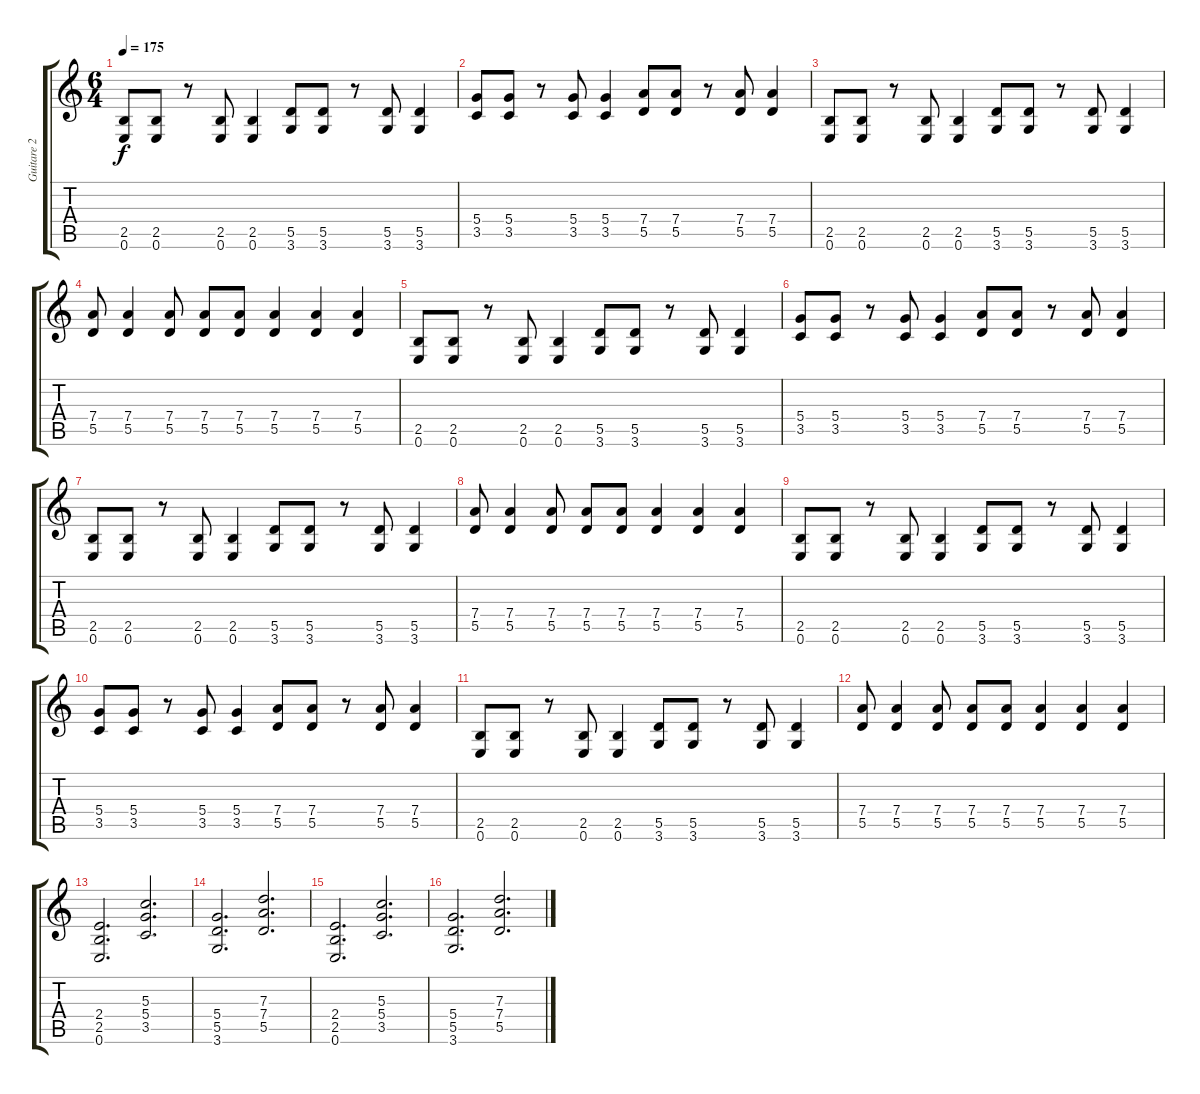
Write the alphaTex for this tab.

\track ("Guitare 2" "Guitare 2") {instrument distortionguitar}
\staff {score tabs}
\tuning (E4 B3 G3 D3 A2 E2) {hide}
\ts (6 4)
\tempo 175
\clef g2
\ks c
(2.5 0.6).8{dy f} (2.5 0.6).8 r.8 (2.5 0.6).8 (2.5 0.6).4 (5.5 3.6).8 (5.5 3.6).8 r.8 (5.5 3.6).8 (5.5 3.6).4 |
(5.4 3.5).8 (5.4 3.5).8 r.8 (5.4 3.5).8 (5.4 3.5).4 (7.4 5.5).8 (7.4 5.5).8 r.8 (7.4 5.5).8 (7.4 5.5).4 |
(2.5 0.6).8 (2.5 0.6).8 r.8 (2.5 0.6).8 (2.5 0.6).4 (5.5 3.6).8 (5.5 3.6).8 r.8 (5.5 3.6).8 (5.5 3.6).4 |
(7.4 5.5).8 (7.4 5.5).4 (7.4 5.5).8 (7.4 5.5).8 (7.4 5.5).8 (7.4 5.5).4 (7.4 5.5).4 (7.4 5.5).4 |
(2.5 0.6).8 (2.5 0.6).8 r.8 (2.5 0.6).8 (2.5 0.6).4 (5.5 3.6).8 (5.5 3.6).8 r.8 (5.5 3.6).8 (5.5 3.6).4 |
(5.4 3.5).8 (5.4 3.5).8 r.8 (5.4 3.5).8 (5.4 3.5).4 (7.4 5.5).8 (7.4 5.5).8 r.8 (7.4 5.5).8 (7.4 5.5).4 |
(2.5 0.6).8 (2.5 0.6).8 r.8 (2.5 0.6).8 (2.5 0.6).4 (5.5 3.6).8 (5.5 3.6).8 r.8 (5.5 3.6).8 (5.5 3.6).4 |
(7.4 5.5).8 (7.4 5.5).4 (7.4 5.5).8 (7.4 5.5).8 (7.4 5.5).8 (7.4 5.5).4 (7.4 5.5).4 (7.4 5.5).4 |
(2.5 0.6).8 (2.5 0.6).8 r.8 (2.5 0.6).8 (2.5 0.6).4 (5.5 3.6).8 (5.5 3.6).8 r.8 (5.5 3.6).8 (5.5 3.6).4 |
(5.4 3.5).8 (5.4 3.5).8 r.8 (5.4 3.5).8 (5.4 3.5).4 (7.4 5.5).8 (7.4 5.5).8 r.8 (7.4 5.5).8 (7.4 5.5).4 |
(2.5 0.6).8 (2.5 0.6).8 r.8 (2.5 0.6).8 (2.5 0.6).4 (5.5 3.6).8 (5.5 3.6).8 r.8 (5.5 3.6).8 (5.5 3.6).4 |
(7.4 5.5).8 (7.4 5.5).4 (7.4 5.5).8 (7.4 5.5).8 (7.4 5.5).8 (7.4 5.5).4 (7.4 5.5).4 (7.4 5.5).4 |
(2.4 2.5 0.6).2{d} (5.3 5.4 3.5).2{d} |
(5.4 5.5 3.6).2{d} (7.3 7.4 5.5).2{d} |
(2.4 2.5 0.6).2{d} (5.3 5.4 3.5).2{d} |
(5.4 5.5 3.6).2{d} (7.3 7.4 5.5).2{d}
